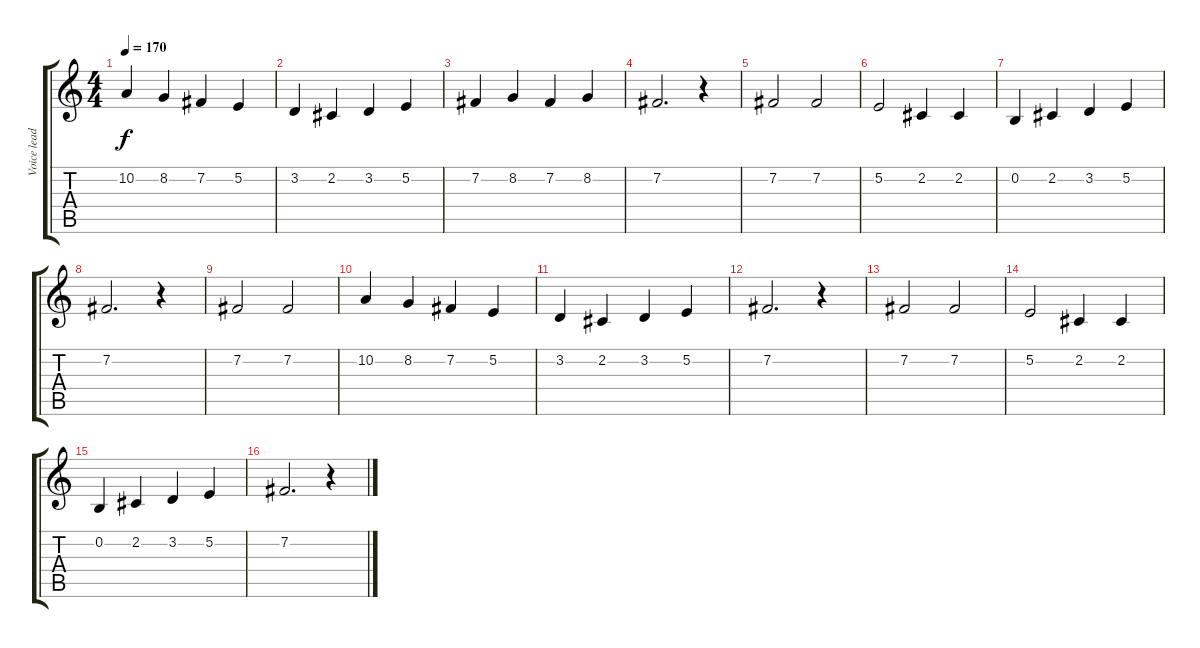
\track ("Voice lead" "Voice lead") {instrument tenorsax}
\staff {score tabs}
\tuning (E4 B3 G3 D3 A2 E2) {hide}
\ts (4 4)
\tempo 170
\clef g2
\ks c
10.2.4{dy f} 8.2.4 7.2.4 5.2.4 |
3.2.4 2.2.4 3.2.4 5.2.4 |
7.2.4 8.2.4 7.2.4 8.2.4 |
7.2.2{d} r.4 |
7.2.2 7.2.2 |
5.2.2 2.2.4 2.2.4 |
0.2.4 2.2.4 3.2.4 5.2.4 |
7.2.2{d} r.4 |
7.2.2 7.2.2 |
10.2.4 8.2.4 7.2.4 5.2.4 |
3.2.4 2.2.4 3.2.4 5.2.4 |
7.2.2{d} r.4 |
7.2.2 7.2.2 |
5.2.2 2.2.4 2.2.4 |
0.2.4 2.2.4 3.2.4 5.2.4 |
7.2.2{d} r.4
